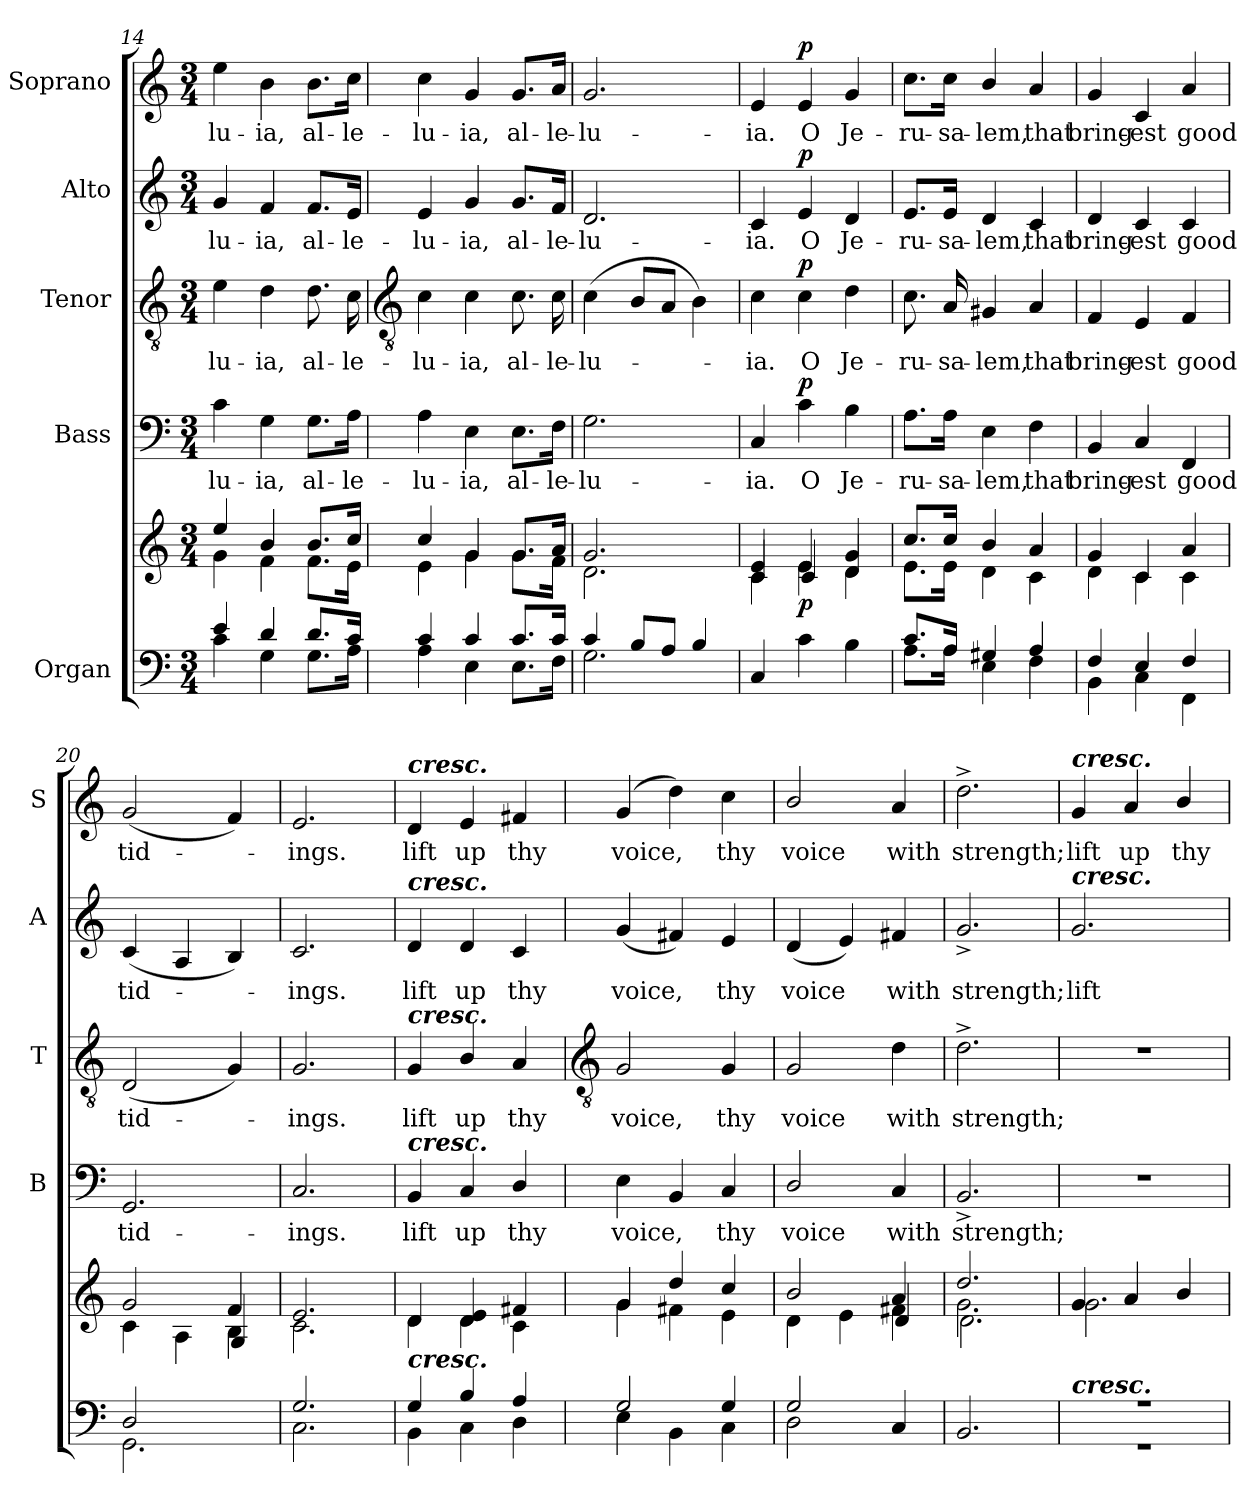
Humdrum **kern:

**kern	**kern	**dynam	**kern	**text	**dynam	**kern	**text	**dynam	**kern	**text	**dynam	**kern	**text	**dynam
*part5	*part5	*part5	*part4	*part4	*part4	*part3	*part3	*part3	*part2	*part2	*part2	*part1	*part1	*part1
*staff6	*staff5	*staff5/6	*staff4	*staff4	*staff4	*staff3	*staff3	*staff3	*staff2	*staff2	*staff2	*staff1	*staff1	*staff1
*I"Organ	*	*	*I"Bass	*	*	*I"Tenor	*	*	*I"Alto	*	*	*I"Soprano	*	*
*	*	*	*I'B	*	*	*I'T	*	*	*I'A	*	*	*I'S	*	*
*clefF4	*clefG2	*	*clefF4	*	*	*clefGv2	*	*	*clefG2	*	*	*clefG2	*	*
*k[]	*k[]	*	*k[]	*	*	*k[]	*	*	*k[]	*	*	*k[]	*	*
*C:	*C:	*	*C:	*	*	*C:	*	*	*C:	*	*	*C:	*	*
*M3/4	*M3/4	*	*M3/4	*	*	*M3/4	*	*	*M3/4	*	*	*M3/4	*	*
=14	=14	=14	=14	=14	=14	=14	=14	=14	=14	=14	=14	=14	=14	=14
*^	*^	*	*	*	*	*	*	*	*	*	*	*	*	*
!	!	!	!	!	!	!LO:LY:b	!	!	!LO:LY:b	!	!	!LO:LY:b	!	!	!LO:LY:b	!
4e	4c	4ee	4g\	.	4c	-lu-	.	4e	-lu-	.	4g	-lu-	.	4ee	-lu-	.
!	!	!	!	!	!	!LO:LY:b	!	!	!LO:LY:b	!	!	!LO:LY:b	!	!	!LO:LY:b	!
4d	4G	4b/	4f	.	4G	-ia,	.	4d	-ia,	.	4f	-ia,	.	4b	-ia,	.
!	!	!	!	!	!	!LO:LY:b	!	!	!LO:LY:b	!	!	!LO:LY:b	!	!	!LO:LY:b	!
8.dL	8.GL	8.b/L	8.fL	.	8.G\L	al-	.	8.d	al-	.	8.f/L	al-	.	8.b\L	al-	.
!	!	!	!	!	!	!LO:LY:b	!	!	!LO:LY:b	!	!	!LO:LY:b	!	!	!LO:LY:b	!
16cJ	16AJ	16cc/J	16eJ	.	16A\Jk	-le-	.	16c	-le-	.	16e/Jk	-le-	.	16cc\Jk	-le-	.
!!LO:LB:g=z
=15	=15	=15	=15	=15	=15	=15	=15	=15	=15	=15	=15	=15	=15	=15	=15	=15
*	*	*	*	*	*	*	*	*clefGv2	*	*	*	*	*	*	*	*
!	!	!	!	!	!	!LO:LY:b	!	!	!LO:LY:b	!	!	!LO:LY:b	!	!	!LO:LY:b	!
4c	4A	4cc/	4e	.	4A	-lu-	.	4c	-lu-	.	4e	-lu-	.	4cc	-lu-	.
!	!	!	!	!	!	!LO:LY:b	!	!	!LO:LY:b	!	!	!LO:LY:b	!	!	!LO:LY:b	!
4c	4E	4g	4g	.	4E	-ia,	.	4c	-ia,	.	4g	-ia,	.	4g	-ia,	.
!	!	!	!	!	!	!LO:LY:b	!	!	!LO:LY:b	!	!	!LO:LY:b	!	!	!LO:LY:b	!
8.cL	8.EL	8.gL	8.gL	.	8.E\L	al-	.	8.c	al-	.	8.g/L	al-	.	8.g/L	al-	.
!	!	!	!	!	!	!LO:LY:b	!	!	!LO:LY:b	!	!	!LO:LY:b	!	!	!LO:LY:b	!
16cJ	16FJ	16aJ	16fJ	.	16F\Jk	-le-	.	16c	-le-	.	16f/Jk	-le-	.	16a/Jk	-le-	.
=16	=16	=16	=16	=16	=16	=16	=16	=16	=16	=16	=16	=16	=16	=16	=16	=16
!	!	!	!	!	!	!LO:LY:b	!	!	!LO:LY:b	!	!	!LO:LY:b	!	!	!LO:LY:b	!
4c/	2.G	2.g	2.d	.	2.G	-lu-	.	(>4c	-lu-	.	2.d	-lu-	.	2.g	-lu-	.
8B/L	.	.	.	.	.	.	.	8BL	.	.	.	.	.	.	.	.
8A/J	.	.	.	.	.	.	.	8AJ	.	.	.	.	.	.	.	.
4B/	.	.	.	.	.	.	.	4B\)	.	.	.	.	.	.	.	.
*v	*v	*	*	*	*	*	*	*	*	*	*	*	*	*	*	*
=17	=17	=17	=17	=17	=17	=17	=17	=17	=17	=17	=17	=17	=17	=17	=17
*	*	*^	*	*	*	*	*	*	*	*	*	*	*	*	*
!	!	!	!	!	!	!LO:LY:b	!	!	!LO:LY:b	!	!	!LO:LY:b	!	!	!LO:LY:b	!
4C	4e	4c	4c	.	4C	-ia.	.	4c	ia.	.	4c	-ia.	.	4e	-ia.	.
!	!	!	!	!LO:DY:b	!	!LO:LY:b	!LO:DY:b	!	!LO:LY:b	!LO:DY:b	!	!LO:LY:b	!LO:DY:b	!	!LO:LY:b	!LO:DY:b
4c	4e	4e	4c	p	4c	O	p	4c	O	p	4e	O	p	4e	O	p
!	!	!	!	!	!	!LO:LY:b	!	!	!LO:LY:b	!	!	!LO:LY:b	!	!	!LO:LY:b	!
4B	4g	4d	4d	.	4B	Je-	.	4d	Je-	.	4d	Je-	.	4g	Je-	.
=18	=18	=18	=18	=18	=18	=18	=18	=18	=18	=18	=18	=18	=18	=18	=18	=18
*^	*	*	*	*	*	*	*	*	*	*	*	*	*	*	*	*
!	!	!	!	!	!	!	!LO:LY:b	!	!	!LO:LY:b	!	!	!LO:LY:b	!	!	!LO:LY:b	!
*	*	*	*v	*v	*	*	*	*	*	*	*	*	*	*	*	*	*
8.cL	8.AL	8.cc/L	8.eL	.	8.A\L	-ru-	.	8.c	-ru-	.	8.e/L	-ru-	.	8.cc\L	-ru-	.
!	!	!	!	!	!	!LO:LY:b	!	!	!LO:LY:b	!	!	!LO:LY:b	!	!	!LO:LY:b	!
16AJ	16AJ	16cc/J	16eJ	.	16A\Jk	-sa-	.	16A	-sa-	.	16e/Jk	-sa-	.	16cc\Jk	-sa-	.
!	!	!	!	!	!	!LO:LY:b	!	!	!LO:LY:b	!	!	!LO:LY:b	!	!	!LO:LY:b	!
4G#X	4E	4b/	4d	.	4E	-lem,	.	4G#X	-lem,	.	4d	-lem,	.	4b/	-lem,	.
!	!	!	!	!	!	!LO:LY:b	!	!	!LO:LY:b	!	!	!LO:LY:b	!	!	!LO:LY:b	!
4A	4F	4a	4c	.	4F	that	.	4A	that	.	4c	that	.	4a	that	.
=19	=19	=19	=19	=19	=19	=19	=19	=19	=19	=19	=19	=19	=19	=19	=19	=19
!	!	!	!	!	!	!LO:LY:b	!	!	!LO:LY:b	!	!	!LO:LY:b	!	!	!LO:LY:b	!
4F	4BB\	4g	4d	.	4BB	bring-	.	4F	bring-	.	4d	bring-	.	4g	bring-	.
!	!	!	!	!	!	!LO:LY:b	!	!	!LO:LY:b	!	!	!LO:LY:b	!	!	!LO:LY:b	!
4E	4C\	4c	4c	.	4C	-est	.	4E	-est	.	4c	-est	.	4c	-est	.
!	!	!	!	!	!	!LO:LY:b	!	!	!LO:LY:b	!	!	!LO:LY:b	!	!	!LO:LY:b	!
4F	4FF\	4a	4c	.	4FF	good	.	4F	good	.	4c	good	.	4a	good	.
=20	=20	=20	=20	=20	=20	=20	=20	=20	=20	=20	=20	=20	=20	=20	=20	=20
*	*	*	*^	*	*	*	*	*	*	*	*	*	*	*	*	*
!	!	!	!	!	!	!	!LO:LY:b	!	!	!LO:LY:b	!	!	!LO:LY:b	!	!	!LO:LY:b	!
2D/	2.GG\	2g	4c\	2ryy	.	2.GG	tid-	.	(<2D	tid-	.	(<4c	tid-	.	(<2g	tid-	.
.	.	.	4A\	.	.	.	.	.	.	.	.	4A	.	.	.	.	.
4ryy	.	4f	4B	4G/	.	.	.	.	4G)	.	.	4B)	.	.	4f)	.	.
=21	=21	=21	=21	=21	=21	=21	=21	=21	=21	=21	=21	=21	=21	=21	=21	=21	=21
!	!	!	!	!	!	!	!LO:LY:b	!	!	!LO:LY:b	!	!	!LO:LY:b	!	!	!LO:LY:b	!
*	*	*	*v	*v	*	*	*	*	*	*	*	*	*	*	*	*	*
2.G	2.C\	2.e	2.c	.	2.C	-ings.	.	2.G	ings.	.	2.c	ings.	.	2.e	ings.	.
=22	=22	=22	=22	=22	=22	=22	=22	=22	=22	=22	=22	=22	=22	=22	=22	=22
!	!	!	!	!	!	!	!	!	!	!	!	!	!	!LO:TX:a:Bi:t=cresc.	!	!
!	!	!	!	!	!	!	!	!	!	!	!LO:TX:a:Bi:t=cresc.	!	!	!	!	!
!	!	!	!	!	!	!	!	!LO:TX:a:Bi:t=cresc.	!	!	!	!	!	!	!	!
!	!	!	!	!	!LO:TX:a:Bi:t=cresc.	!	!	!	!	!	!	!	!	!	!	!
!LO:TX:a:Bi:t=cresc.	!	!	!	!	!	!	!	!	!	!	!	!	!	!	!	!
!	!	!	!	!	!	!LO:LY:b	!	!	!LO:LY:b	!	!	!LO:LY:b	!	!	!LO:LY:b	!
4G	4BB\	4d	4d	.	4BB	lift	.	4G	lift	.	4d	lift	.	4d	lift	.
!	!	!	!	!	!	!LO:LY:b	!	!	!LO:LY:b	!	!	!LO:LY:b	!	!	!LO:LY:b	!
4B	4C\	4d 4e	4d	.	4C	up	.	4B/	up	.	4d	up	.	4e	up	.
!	!	!	!	!	!	!LO:LY:b	!	!	!LO:LY:b	!	!	!LO:LY:b	!	!	!LO:LY:b	!
4A	4D	4f#X	4c	.	4D/	thy	.	4A	thy	.	4c	thy	.	4f#X	thy	.
!!LO:LB:g=z
=23	=23	=23	=23	=23	=23	=23	=23	=23	=23	=23	=23	=23	=23	=23	=23	=23
*	*	*	*	*	*	*	*	*clefGv2	*	*	*	*	*	*	*	*
!	!	!	!	!	!	!LO:LY:b	!	!	!LO:LY:b	!	!	!LO:LY:b	!	!	!LO:LY:b	!
2G/	4E	4g	4g	.	4E	voice,	.	2G	voice,	.	(<4g	voice,	.	(<4g	voice,	.
.	4BB\	4dd	4f#X\	.	4BB	.	.	.	.	.	4f#X)	.	.	4dd)	.	.
!	!	!	!	!	!	!LO:LY:b	!	!	!LO:LY:b	!	!	!LO:LY:b	!	!	!LO:LY:b	!
4G	4C\	4cc/	4e	.	4C	thy	.	4G	thy	.	4e	thy	.	4cc	thy	.
=24	=24	=24	=24	=24	=24	=24	=24	=24	=24	=24	=24	=24	=24	=24	=24	=24
*	*	*	*^	*	*	*	*	*	*	*	*	*	*	*	*	*
!	!	!	!	!	!	!	!LO:LY:b	!	!	!LO:LY:b	!	!	!LO:LY:b	!	!	!LO:LY:b	!
2G	2D	2b/	4d\	2ryy	.	2D/	voice	.	2G	voice	.	(<4d	voice	.	2b/	voice	.
.	.	.	4e\	.	.	.	.	.	.	.	.	4e)	.	.	.	.	.
!	!	!	!	!	!	!	!LO:LY:b	!	!	!LO:LY:b	!	!	!LO:LY:b	!	!	!LO:LY:b	!
4ryy	4C	4a	4f#X	4d	.	4C	with	.	4d	with	.	4f#X	with	.	4a	with	.
=25	=25	=25	=25	=25	=25	=25	=25	=25	=25	=25	=25	=25	=25	=25	=25	=25	=25
!	!	!	!	!	!	!	!LO:LY:b	!	!	!LO:LY:b	!	!	!LO:LY:b	!	!	!LO:LY:b	!
*v	*v	*	*	*	*	*	*	*	*	*	*	*	*	*	*	*	*
2.BB	2.dd	2.g\	2.d\	.	2.BB^	strength;	.	2.d^	strength;	.	2.g^	strength;	.	2.dd^	strength;	.
=26	=26	=26	=26	=26	=26	=26	=26	=26	=26	=26	=26	=26	=26	=26	=26	=26
*^	*	*	*	*	*	*	*	*	*	*	*	*	*	*	*	*
!	!	!	!	!	!	!	!	!	!	!	!	!	!	!	!LO:TX:a:Bi:t=cresc.	!	!
!	!	!	!	!	!	!	!	!	!	!	!	!LO:TX:a:Bi:t=cresc.	!	!	!	!	!
!LO:TX:a:Bi:t=cresc.	!	!	!	!	!	!	!	!	!	!	!	!	!	!	!	!	!
!LO:N:vis=1	!LO:N:vis=1	!	!	!	!	!LO:N:vis=1	!	!	!LO:N:vis=1	!	!	!	!LO:LY:b	!	!	!LO:LY:b	!
*	*	*	*v	*v	*	*	*	*	*	*	*	*	*	*	*	*	*
2.r	2.r	4g	2.g	.	2.r	.	.	2.r	.	.	2.g	lift	.	4g	lift	.
!	!	!	!	!	!	!	!	!	!	!	!	!	!	!	!LO:LY:b	!
.	.	4a	.	.	.	.	.	.	.	.	.	.	.	4a	up	.
!	!	!	!	!	!	!	!	!	!	!	!	!	!	!	!LO:LY:b	!
.	.	4b	.	.	.	.	.	.	.	.	.	.	.	4b/	thy	.
*v	*v	*	*	*	*	*	*	*	*	*	*	*	*	*	*	*
*	*v	*v	*	*	*	*	*	*	*	*	*	*	*	*	*
=	=	=	=	=	=	=	=	=	=	=	=	=	=	=
*-	*-	*-	*-	*-	*-	*-	*-	*-	*-	*-	*-	*-	*-	*-
